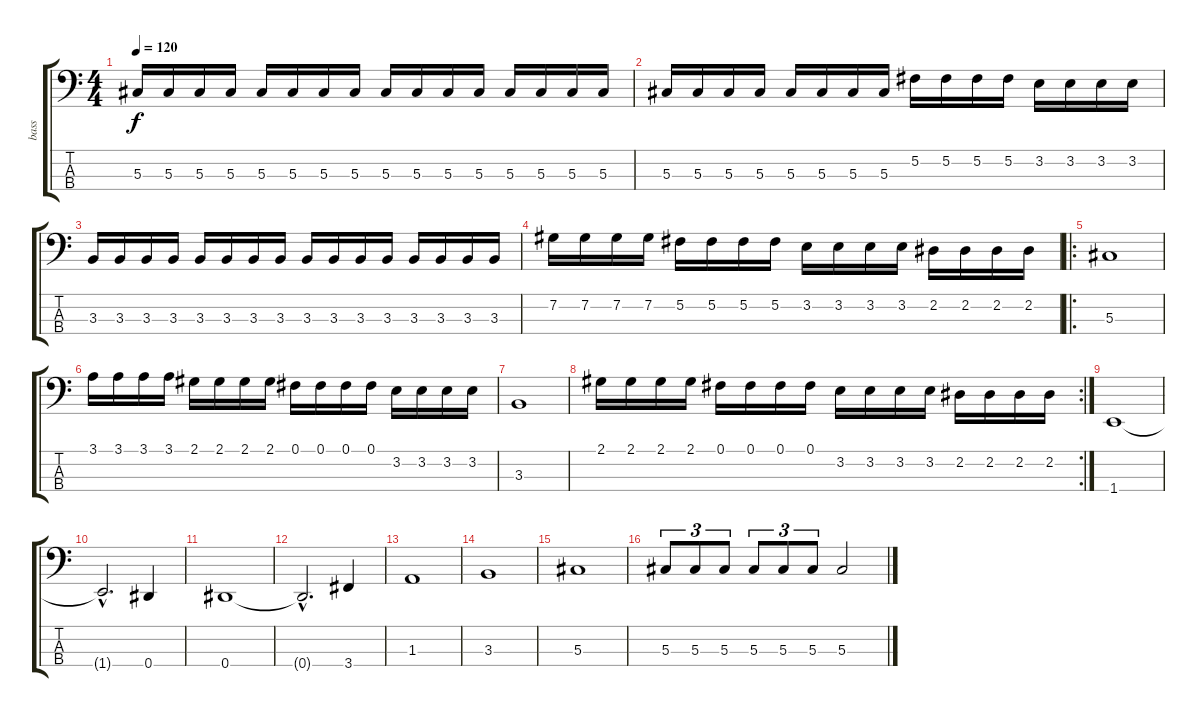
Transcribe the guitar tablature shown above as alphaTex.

\track ("bass" "bass") {instrument electricbasspick}
\staff {score tabs}
\tuning (Gb2 Db2 Ab1 Eb1) {hide}
\ts (4 4)
\tempo 120
\clef f4
\ks c
5.3.16{dy f} 5.3.16 5.3.16 5.3.16 5.3.16 5.3.16 5.3.16 5.3.16 5.3.16 5.3.16 5.3.16 5.3.16 5.3.16 5.3.16 5.3.16 5.3.16 |
5.3.16 5.3.16 5.3.16 5.3.16 5.3.16 5.3.16 5.3.16 5.3.16 5.2.16 5.2.16 5.2.16 5.2.16 3.2.16 3.2.16 3.2.16 3.2.16 |
3.3.16 3.3.16 3.3.16 3.3.16 3.3.16 3.3.16 3.3.16 3.3.16 3.3.16 3.3.16 3.3.16 3.3.16 3.3.16 3.3.16 3.3.16 3.3.16 |
7.2.16 7.2.16 7.2.16 7.2.16 5.2.16 5.2.16 5.2.16 5.2.16 3.2.16 3.2.16 3.2.16 3.2.16 2.2.16 2.2.16 2.2.16 2.2.16 |
\ro
5.3.1 |
3.1.16 3.1.16 3.1.16 3.1.16 2.1.16 2.1.16 2.1.16 2.1.16 0.1.16 0.1.16 0.1.16 0.1.16 3.2.16 3.2.16 3.2.16 3.2.16 |
3.3.1 |
\rc 2
2.1.16 2.1.16 2.1.16 2.1.16 0.1.16 0.1.16 0.1.16 0.1.16 3.2.16 3.2.16 3.2.16 3.2.16 2.2.16 2.2.16 2.2.16 2.2.16 |
1.4.1 |
1.4{hac t}.2{d} 0.4.4 |
0.4.1 |
0.4{hac t}.2{d} 3.4.4 |
1.3.1 |
3.3.1 |
5.3.1 |
5.3.8{tu (3 2)} 5.3.8{tu (3 2)} 5.3.8{tu (3 2)} 5.3.8{tu (3 2)} 5.3.8{tu (3 2)} 5.3.8{tu (3 2)} 5.3.2
